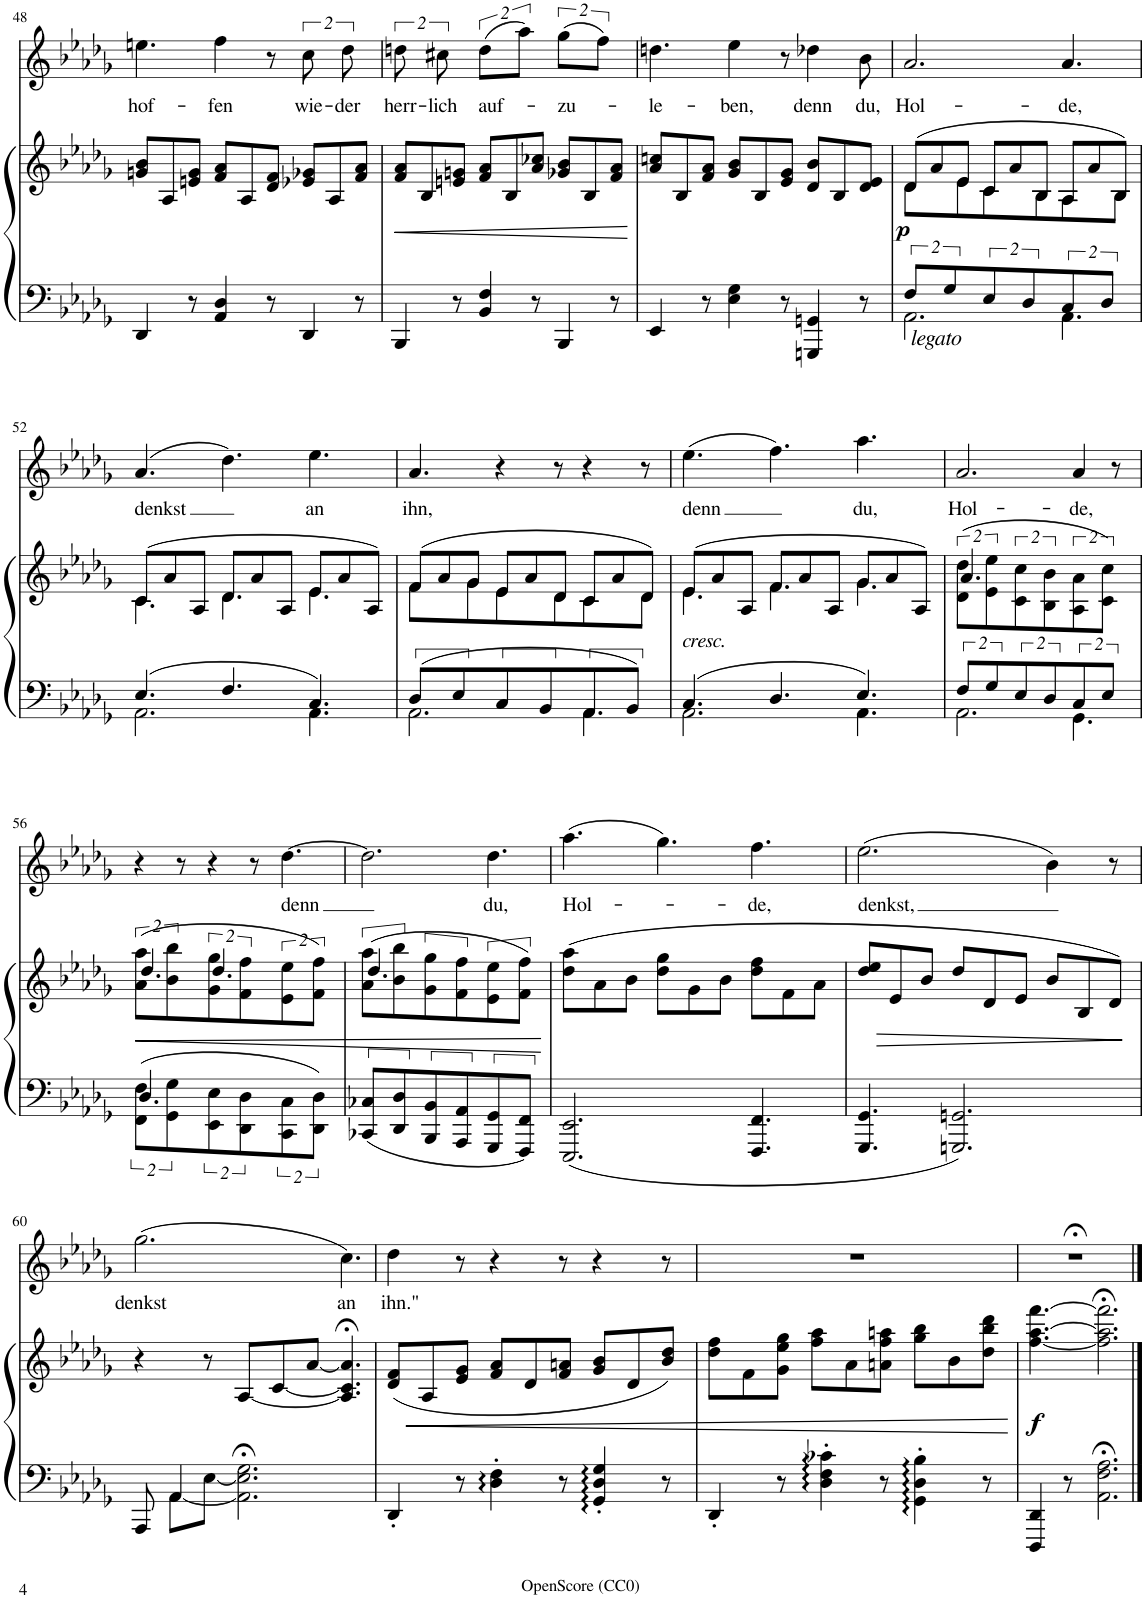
**kern	**kern	**dynam	**kern	**text
*part2	*part2	*part2	*part1	*part1
*staff3	*staff2	*staff2/3	*staff1	*staff1
*I"Pianoforte	*	*	*I"Singstimme Voice	*
*I'Pno	*	*	*	*
!!LO:PB:g=z
*clefF4	*clefG2	*	*clefG2	*
*k[b-e-a-d-g-]	*k[b-e-a-d-g-]	*	*k[b-e-a-d-g-]	*
*M9/8	*M9/8	*	*M9/8	*
=48	=48	=48	=48	=48
!	!	!	!	!LO:LY:b
4DD-/	8gn/ 8b-/L	.	4.een\	hof-
.	8A-/	.	.	.
8r	8en/ 8g/J	.	.	.
!	!	!	!	!LO:LY:b
4AA-/ 4D-/	8f/ 8a-/L	.	4ff\	-fen
.	8A-/	.	.	.
8r	8d-/ 8f/J	.	8r	.
!	!	!	!	!LO:LY:b
4DD-/	8e-X/ 8g-X/L	.	16%3cc\	wie-
.	8A-/	.	.	.
!	!	!	!	!LO:LY:b
.	.	.	16%3dd-\	-der
8r	8f/ 8a-/J	.	.	.
=49	=49	=49	=49	=49
!	!	!LO:HP:b	!	!LO:LY:b
4BBB-/	8f/ 8a-/L	<	16%3ddn\	herr-
.	8B-/	.	.	.
!	!	!	!	!LO:LY:b
.	.	.	16%3cc#X\	-lich
8r	8en/ 8gn/J	.	.	.
!	!	!	!	!LO:LY:b
4BB-/ 4F/	8f/ 8a-/L	.	(16%3dd\L	auf-
.	8B-/	.	.	.
.	.	.	16%3aa-\J)	.
8r	8a-/ 8cc-X/J	.	.	.
!	!	!	!	!LO:LY:b
4BBB-/	8g-X/ 8b-/L	.	(16%3gg-\L	-zu-
.	8B-/	.	.	.
.	.	.	16%3ff\J)	.
8r	8f/ 8a-/J	.	.	.
.	.	[	.	.
=50	=50	=50	=50	=50
!	!	!	!	!LO:LY:b
4EE-/	8a-/ 8ccn/L	.	4.ddn\	-le-
.	8B-/	.	.	.
8r	8f/ 8a-/J	.	.	.
!	!	!	!	!LO:LY:b
4E-\ 4G-\	8g-/ 8b-/L	.	4ee-\	-ben,
.	8B-/	.	.	.
8r	8e-/ 8g-/J	.	8r	.
!	!	!	!	!LO:LY:b
4GGGn/ 4GGn/	8d-/ 8b-/L	.	4dd-X\	denn
.	8B-/	.	.	.
!	!	!	!	!LO:LY:b
8r	8d-/ 8e-/J	.	8b-\	du,
=51	=51	=51	=51	=51
*^	*^	*	*	*
!LO:TX:b:i:t=legato	!	!	!	!	!	!
!	!	!	!	!LO:DY:b	!	!LO:LY:b
16%3F/L	2.AA-\	(8d-/L	8d-\L	p	2.a-/	Hol-
.	.	8a-/	8ryy	.	.	.
16%3G-/	.	.	.	.	.	.
.	.	8e-/J	8e-\	.	.	.
16%3E-/	.	8c/L	8c\	.	.	.
.	.	8a-/	8ryy	.	.	.
16%3D-/	.	.	.	.	.	.
.	.	8B-/J	8B-\	.	.	.
!	!	!	!	!	!	!LO:LY:b
16%3C/	4.AA-\	8A-/L	8A-\	.	4.a-/	-de,
.	.	8a-/	8ryy	.	.	.
16%3D-/J	.	.	.	.	.	.
.	.	8B-/J)	8B-\J	.	.	.
!!LO:LB:g=z
=52	=52	=52	=52	=52	=52	=52
!	!	!LO:N:head=solid	!	!	!	!LO:LY:b
4.E-/	2.AA-\	(8c/L	4.c\	.	(4.a-/	denkst
.	.	8a-/	.	.	.	.
.	.	8A-/J	.	.	.	.
!	!	!LO:N:head=solid	!	!	!	!
4.F/	.	8d-/L	4.d-\	.	4.dd-\)	.
.	.	8a-/	.	.	.	.
.	.	8A-/J	.	.	.	.
!	!	!LO:N:head=solid	!	!	!	!LO:LY:b
4.C/	4.AA-\	8e-/L	4.e-\	.	4.ee-\	an
.	.	8a-/	.	.	.	.
.	.	8A-/J)	.	.	.	.
=53	=53	=53	=53	=53	=53	=53
*Xtuplet	*	*	*	*	*	*
!	!	!	!	!	!	!LO:LY:b
16%3D-/L	2.AA-\	(8f/L	8f\L	.	4.a-/	ihn,
.	.	8a-/	8ryy	.	.	.
16%3E-/	.	.	.	.	.	.
.	.	8g-/J	8g-\	.	.	.
16%3C/	.	8e-/L	8e-\	.	4r	.
.	.	8a-/	8ryy	.	.	.
16%3BB-/	.	.	.	.	.	.
.	.	8d-/J	8d-\	.	8r	.
!LO:N:head=solid	!	!	!	!	!	!
16%3AA-/	4.AA-\	8c/L	8c\	.	4r	.
.	.	8a-/	8ryy	.	.	.
16%3BB-/J	.	.	.	.	.	.
.	.	8d-/J)	8d-\J	.	8r	.
=54	=54	=54	=54	=54	=54	=54
!	!	!LO:TX:b:i:t=cresc.	!	!	!	!
!	!	!LO:N:head=solid	!	!	!	!LO:LY:b
4.C/	2.AA-\	(8e-/L	4.e-\	.	(4.ee-\	denn
.	.	8a-/	.	.	.	.
.	.	8A-/J	.	.	.	.
!	!	!LO:N:head=solid	!	!	!	!
4.D-/	.	8f/L	4.f\	.	4.ff\)	.
.	.	8a-/	.	.	.	.
.	.	8A-/J	.	.	.	.
!	!	!LO:N:head=solid	!	!	!	!LO:LY:b
4.E-/	4.AA-\	8g-/L	4.g-\	.	4.aa-\	du,
.	.	8a-/	.	.	.	.
.	.	8A-/J)	.	.	.	.
=55	=55	=55	=55	=55	=55	=55
*tuplet	*	*	*	*	*	*
!	!	!	!	!	!	!LO:LY:b
16%3F/L	2.AA-\	(>16%3d-\ 16%3dd-\L	4.a-/	.	2.a-/	Hol-
16%3G-/	.	16%3e-\ 16%3ee-\	.	.	.	.
16%3E-/	.	16%3c\ 16%3cc\	2.ryy	.	.	.
16%3D-/	.	16%3B-\ 16%3b-\	.	.	.	.
!	!	!	!	!	!	!LO:LY:b
16%3C/	4.GG-\	16%3A-\ 16%3a-\	.	.	4a-/	-de,
16%3E-/J	.	16%3c\ 16%3cc\J)	.	.	.	.
.	.	.	.	.	8r	.
!!LO:LB:g=z
=56	=56	=56	=56	=56	=56	=56
!	!	!	!	!LO:HP:b	!	!
16%3FF\ 16%3F\L	4.D-/	(>16%3a-\ 16%3aa-\L	4.dd-/	<	4r	.
16%3GG-\ 16%3G-\	.	16%3b-\ 16%3bb-\	.	.	.	.
.	.	.	.	.	8r	.
16%3EE-\ 16%3E-\	2.ryy	16%3g-\ 16%3gg-\	4.dd-/	.	4r	.
16%3DD-\ 16%3D-\	.	16%3f\ 16%3ff\	.	.	.	.
.	.	.	.	.	8r	.
!	!	!	!	!	!	!LO:LY:b
16%3CC\ 16%3C\	.	16%3e-\ 16%3ee-\	4.ryy	.	[4.dd-\	denn
16%3DD-\ 16%3D-\J	.	16%3f\ 16%3ff\J)	.	.	.	.
*v	*v	*	*	*	*	*
=57	=57	=57	=57	=57	=57
*Xtuplet	*Xtuplet	*	*	*	*
16%3CC-X/ 16%3C-X/L	(>16%3a-\ 16%3aa-\L	4.dd-/	.	2.dd-\]	.
16%3DD-/ 16%3D-/	16%3b-\ 16%3bb-\	.	.	.	.
16%3BBB-/ 16%3BB-/	16%3g-\ 16%3gg-\	2.ryy	.	.	.
16%3AAA-/ 16%3AA-/	16%3f\ 16%3ff\	.	.	.	.
!	!	!	!	!	!LO:LY:b
16%3GGG-/ 16%3GG-/	16%3e-\ 16%3ee-\	.	.	4.dd-\	du,
16%3FFF/ 16%3FF/J	16%3f\ 16%3ff\J)	.	.	.	.
*	*v	*v	*	*	*
.	.	[	.	.
=58	=58	=58	=58	=58
!	!	!	!	!LO:LY:b
2.EEE-/ 2.EE-/	(8dd-\ 8aa-\L	.	(4.aa-\	Hol-
.	8a-\	.	.	.
.	8b-\J	.	.	.
.	8dd-\ 8gg-\L	.	4.gg-\)	.
.	8g-\	.	.	.
.	8b-\J	.	.	.
!	!	!	!	!LO:LY:b
4.FFF/ 4.FF/	8dd-\ 8ff\L	.	4.ff\	-de,
.	8f\	.	.	.
.	8a-\J	.	.	.
=59	=59	=59	=59	=59
!	!	!LO:HP:b	!	!LO:LY:b
4.GGG-/ 4.GG-/	8dd-/ 8ee-/L	>	(2.ee-\	denkst,
.	8e-/	.	.	.
.	8b-/J	.	.	.
2.GGGn/ 2.GGn/	8dd-/L	.	.	.
.	8d-/	.	.	.
.	8e-/J	.	.	.
.	8b-/L	.	4b-\)	.
.	8B-/	.	.	.
.	8d-/J)	.	8r	.
.	.	]	.	.
!!LO:LB:g=z
=60	=60	=60	=60	=60
*^	*	*	*	*
!	!	!	!	!	!LO:LY:b
8AAA-/	8ryy	4r	.	(2.gg-\	denkst
[<4AA-/	8AA-\L	.	.	.	.
.	[8E-\J	8r	.	.	.
2.AA-\];< 2.E-\];< 2.G-\;<	2.ryy	[8A-/L	.	.	.
.	.	[8c/	.	.	.
.	.	[8a-/J	.	.	.
!	!	!	!	!	!LO:LY:b
.	.	4.A-/];< 4.c/];< 4.a-/];<	.	4.cc\)	an
*v	*v	*	*	*	*
=61	=61	=61	=61	=61
!	!	!LO:HP:b	!	!LO:LY:b
4DD-'/	(8d-/ 8f/L	<	4dd-\	ihn."
.	8A-/	.	.	.
8r	8e-/ 8g-/J	.	8r	.
4D-\::' 4F\::'	8f/ 8a-/L	.	4r	.
.	8d-/	.	.	.
8r	8f/ 8an/J	.	8r	.
4GG-/::' 4D-/::' 4G-/::'	8g-/ 8b-/L	.	4r	.
.	8d-/	.	.	.
8r	8b-/ 8dd-/J)	.	8r	.
=62	=62	=62	=62	=62
4DD-'/	8dd-\ 8ff\L	.	8%9r	.
.	8f\	.	.	.
8r	8g-\ 8ee-\ 8gg-\J	.	.	.
4D-\::' 4F\::' 4c-X\::'	8ff\ 8aa-\L	.	.	.
.	8a-\	.	.	.
8r	8an\ 8ff\ 8aan\J	.	.	.
4GG-\::' 4D-\::' 4B-\::'	8gg-\ 8bb-\L	.	.	.
.	8b-\	.	.	.
8r	8dd-\ 8bb-\ 8ddd-\J	.	.	.
.	.	[	.	.
=63	=63	=63	=63	=63
!	!	!LO:DY:b	!	!
4DDD-/ 4DD-/	[4.ff\ [4.aa-\ [4.fff\	f	8%9r;<	.
8r	.	.	.	.
2.AA-\;< 2.F\;< 2.A-\;<	2.ff\];< 2.aa-\];< 2.fff\];<	.	.	.
==	==	==	==	==
*-	*-	*-	*-	*-
